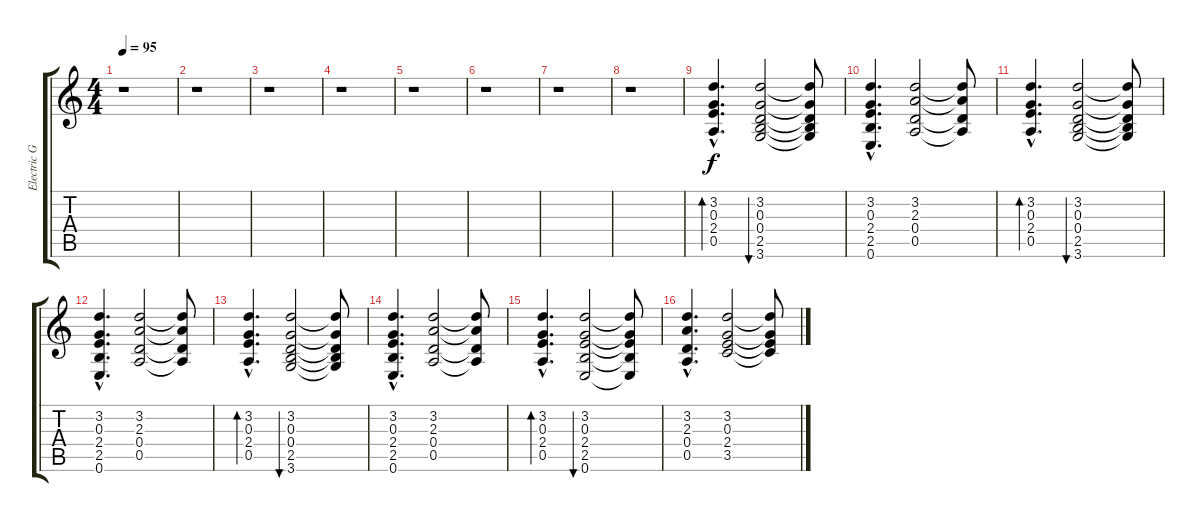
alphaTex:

\track ("Electric Guitar(1)" "Electric G") {instrument electricguitarjazz}
\staff {score tabs}
\tuning (E4 B3 G3 D3 A2 E2) {hide}
\ts (4 4)
\tempo 95
\clef g2
\ks c
r.1{dy f} |
r.1 |
r.1 |
r.1 |
r.1 |
r.1 |
r.1 |
r.1 |
(3.2{hac} 0.3{hac} 2.4{hac} 0.5{hac}).4{d bd 60} (3.2 0.3 0.4 2.5 3.6).2{bu 60} (3.2{t} 0.3{t} 0.4{t} 2.5{t} 3.6{t}).8 |
(3.2{hac} 0.3{hac} 2.4{hac} 2.5{hac} 0.6{hac}).4{d} (3.2 2.3 0.4 0.5).2 (3.2{t} 2.3{t} 0.4{t} 0.5{t}).8 |
(3.2{hac} 0.3{hac} 2.4{hac} 0.5{hac}).4{d bd 60} (3.2 0.3 0.4 2.5 3.6).2{bu 60} (3.2{t} 0.3{t} 0.4{t} 2.5{t} 3.6{t}).8 |
(3.2{hac} 0.3{hac} 2.4{hac} 2.5{hac} 0.6{hac}).4{d} (3.2 2.3 0.4 0.5).2 (3.2{t} 2.3{t} 0.4{t} 0.5{t}).8 |
(3.2{hac} 0.3{hac} 2.4{hac} 0.5{hac}).4{d bd 60} (3.2 0.3 0.4 2.5 3.6).2{bu 60} (3.2{t} 0.3{t} 0.4{t} 2.5{t} 3.6{t}).8 |
(3.2{hac} 0.3{hac} 2.4{hac} 2.5{hac} 0.6{hac}).4{d} (3.2 2.3 0.4 0.5).2 (3.2{t} 2.3{t} 0.4{t} 0.5{t}).8 |
(3.2{hac} 0.3{hac} 2.4{hac} 0.5{hac}).4{d bd 60} (3.2 0.3 2.4 2.5 0.6).2{bu 60} (3.2{t} 0.3{t} 2.4{t} 2.5{t} 0.6{t}).8 |
(3.2{hac} 2.3{hac} 0.4{hac} 0.5{hac}).4{d} (3.2 0.3 2.4 3.5).2 (3.2{t} 0.3{t} 2.4{t} 3.5{t}).8
